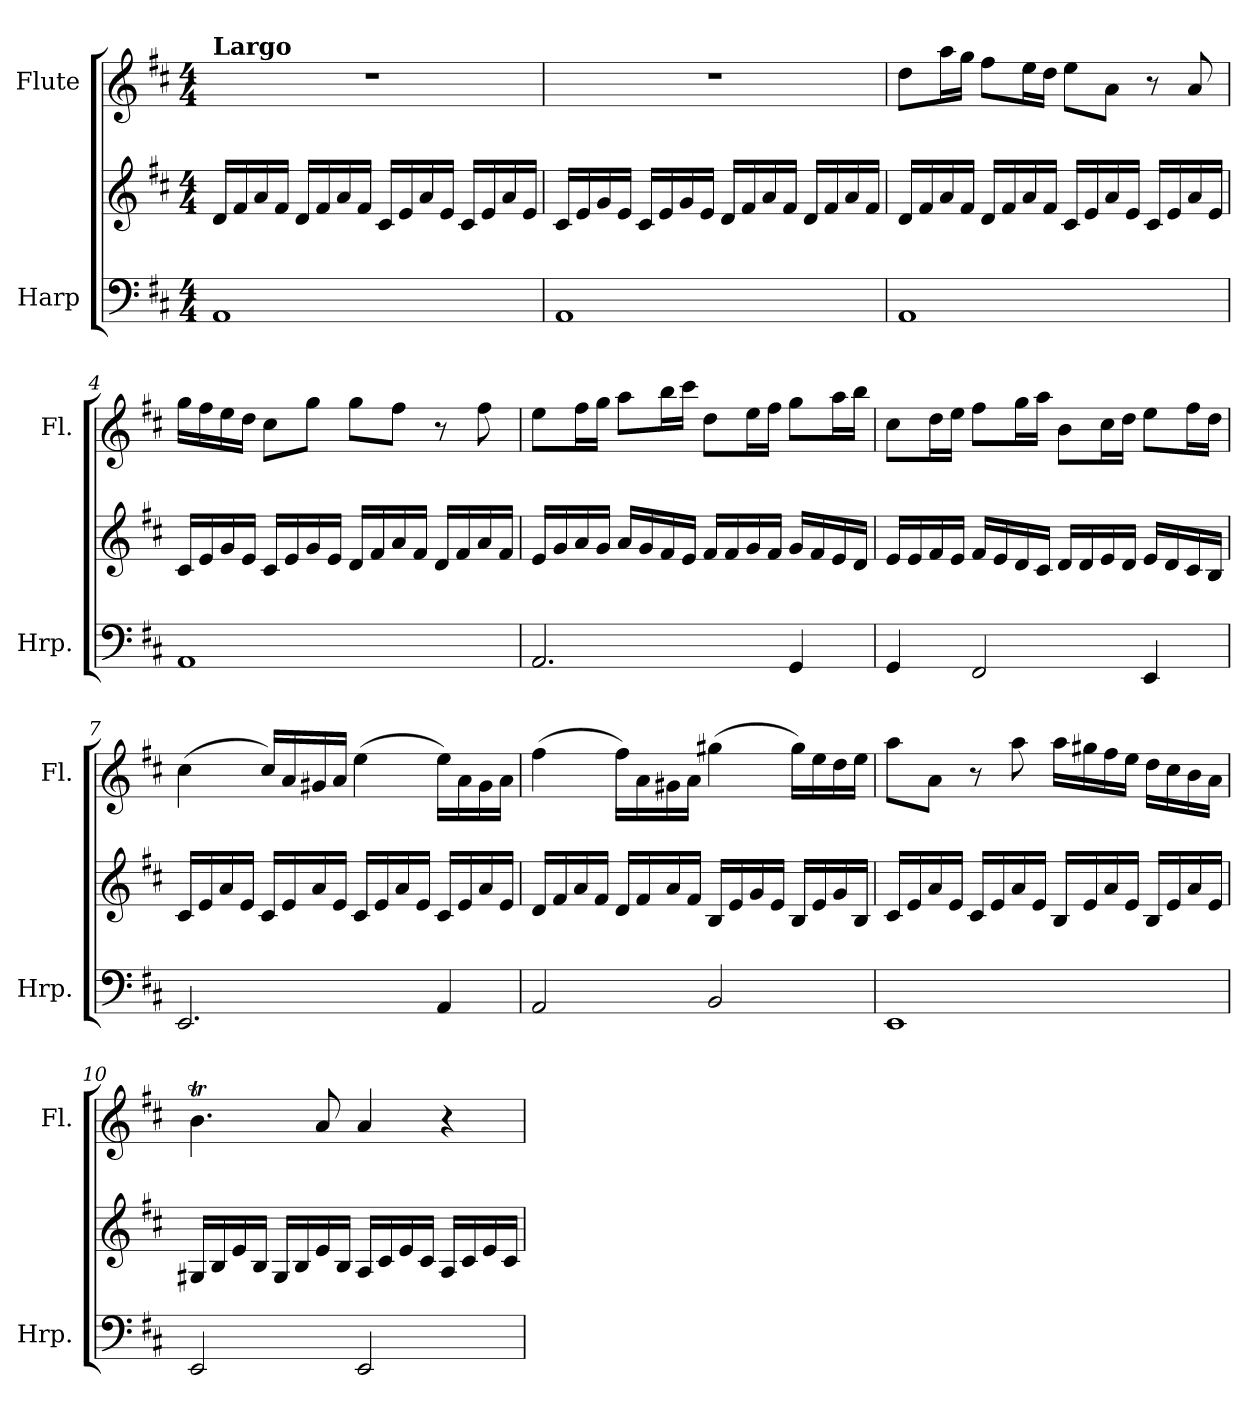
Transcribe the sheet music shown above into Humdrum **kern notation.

**kern	**kern	**kern
*part2	*part2	*part1
*staff3	*staff2	*staff1
*I"Harp	*	*I"Flute
*I'Hrp.	*	*I'Fl.
*clefF4	*clefG2	*clefG2
*k[f#c#]	*k[f#c#]	*k[f#c#]
*M4/4	*M4/4	*M4/4
*MM40	*MM40	*MM40
=1	=1	=1
!	!	!LO:TX:a:B:t=Largo
1AA	16d/LL	1r
.	16f#/	.
.	16a/	.
.	16f#/JJ	.
.	16d/LL	.
.	16f#/	.
.	16a/	.
.	16f#/JJ	.
.	16c#/LL	.
.	16e/	.
.	16a/	.
.	16e/JJ	.
.	16c#/LL	.
.	16e/	.
.	16a/	.
.	16e/JJ	.
=2	=2	=2
1AA	16c#/LL	1r
.	16e/	.
.	16g/	.
.	16e/JJ	.
.	16c#/LL	.
.	16e/	.
.	16g/	.
.	16e/JJ	.
.	16d/LL	.
.	16f#/	.
.	16a/	.
.	16f#/JJ	.
.	16d/LL	.
.	16f#/	.
.	16a/	.
.	16f#/JJ	.
=3	=3	=3
1AA	16d/LL	8dd\L
.	16f#/	.
.	16a/	16aa\L
.	16f#/JJ	16gg\JJ
.	16d/LL	8ff#\L
.	16f#/	.
.	16a/	16ee\L
.	16f#/JJ	16dd\JJ
.	16c#/LL	8ee\L
.	16e/	.
.	16a/	8a\J
.	16e/JJ	.
.	16c#/LL	8r
.	16e/	.
.	16a/	8a/
.	16e/JJ	.
!!LO:LB:g=z
=4	=4	=4
1AA	16c#/LL	16gg\LL
.	16e/	16ff#\
.	16g/	16ee\
.	16e/JJ	16dd\JJ
.	16c#/LL	8cc#\L
.	16e/	.
.	16g/	8gg\J
.	16e/JJ	.
.	16d/LL	8gg\L
.	16f#/	.
.	16a/	8ff#\J
.	16f#/JJ	.
.	16d/LL	8r
.	16f#/	.
.	16a/	8ff#\
.	16f#/JJ	.
=5	=5	=5
2.AA/	16e/LL	8ee\L
.	16g/	.
.	16a/	16ff#\L
.	16g/JJ	16gg\JJ
.	16a/LL	8aa\L
.	16g/	.
.	16f#/	16bb\L
.	16e/JJ	16ccc#\JJ
.	16f#/LL	8dd\L
.	16f#/	.
.	16g/	16ee\L
.	16f#/JJ	16ff#\JJ
4GG/	16g/LL	8gg\L
.	16f#/	.
.	16e/	16aa\L
.	16d/JJ	16bb\JJ
=6	=6	=6
4GG/	16e/LL	8cc#\L
.	16e/	.
.	16f#/	16dd\L
.	16e/JJ	16ee\JJ
2FF#/	16f#/LL	8ff#\L
.	16e/	.
.	16d/	16gg\L
.	16c#/JJ	16aa\JJ
.	16d/LL	8b\L
.	16d/	.
.	16e/	16cc#\L
.	16d/JJ	16dd\JJ
4EE/	16e/LL	8ee\L
.	16d/	.
.	16c#/	16ff#\L
.	16B/JJ	16dd\JJ
!!LO:LB:g=z
=7	=7	=7
2.EE/	16c#/LL	(>4cc#\
.	16e/	.
.	16a/	.
.	16e/JJ	.
.	16c#/LL	16cc#/LL)
.	16e/	16a/
.	16a/	16g#X/
.	16e/JJ	16a/JJ
.	16c#/LL	(>4ee\
.	16e/	.
.	16a/	.
.	16e/JJ	.
4AA/	16c#/LL	16ee\LL)
.	16e/	16a\
.	16a/	16g#\
.	16e/JJ	16a\JJ
=8	=8	=8
2AA/	16d/LL	(>4ff#\
.	16f#/	.
.	16a/	.
.	16f#/JJ	.
.	16d/LL	16ff#\LL)
.	16f#/	16a\
.	16a/	16g#X\
.	16f#/JJ	16a\JJ
2BB/	16B/LL	(>4gg#X\
.	16e/	.
.	16g/	.
.	16e/JJ	.
.	16B/LL	16gg#\LL)
.	16e/	16ee\
.	16g/	16dd\
.	16B/JJ	16ee\JJ
=9	=9	=9
1EE	16c#/LL	8aa\L
.	16e/	.
.	16a/	8a\J
.	16e/JJ	.
.	16c#/LL	8r
.	16e/	.
.	16a/	8aa\
.	16e/JJ	.
.	16B/LL	16aa\LL
.	16e/	16gg#X\
.	16a/	16ff#\
.	16e/JJ	16ee\JJ
.	16B/LL	16dd\LL
.	16e/	16cc#\
.	16a/	16b\
.	16e/JJ	16a\JJ
!!LO:LB:g=z
=10	=10	=10
2EE/	16G#X/LL	4.bT\
.	16B/	.
.	16e/	.
.	16B/JJ	.
.	16G#/LL	.
.	16B/	.
.	16e/	8a/
.	16B/JJ	.
2EE/	16A/LL	4a/
.	16c#/	.
.	16e/	.
.	16c#/JJ	.
.	16A/LL	4r
.	16c#/	.
.	16e/	.
.	16c#/JJ	.
=	=	=
*-	*-	*-
